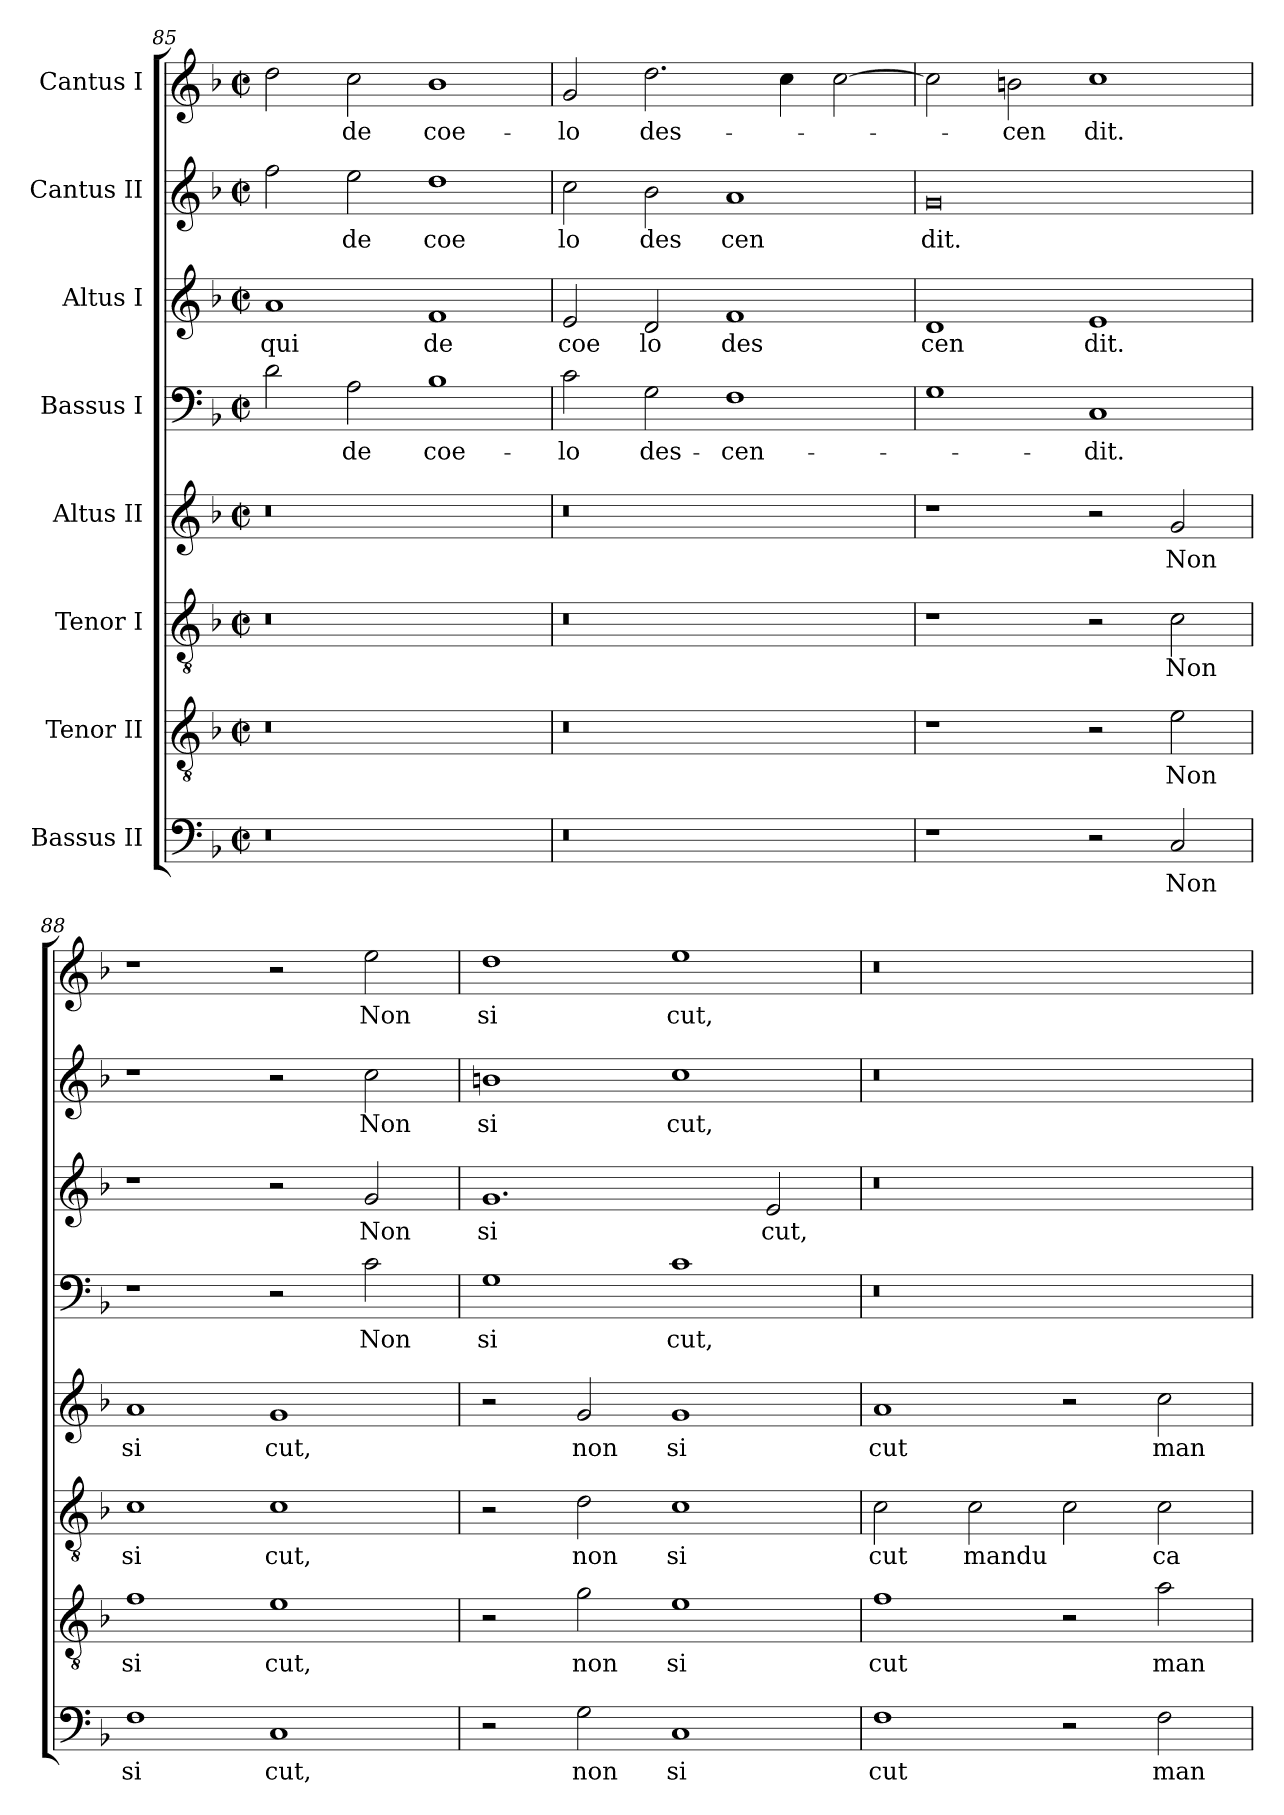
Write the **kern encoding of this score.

**kern	**text	**kern	**text	**kern	**text	**kern	**text	**kern	**text	**kern	**text	**kern	**text	**kern	**text
*part8	*part8	*part7	*part7	*part6	*part6	*part5	*part5	*part4	*part4	*part3	*part3	*part2	*part2	*part1	*part1
*staff8	*staff8	*staff7	*staff7	*staff6	*staff6	*staff5	*staff5	*staff4	*staff4	*staff3	*staff3	*staff2	*staff2	*staff1	*staff1
*I"Bassus II	*	*I"Tenor II	*	*I"Tenor I	*	*I"Altus II	*	*I"Bassus I	*	*I"Altus I	*	*I"Cantus II	*	*I"Cantus I	*
*clefF4	*	*clefGv2	*	*clefGv2	*	*clefG2	*	*clefF4	*	*clefG2	*	*clefG2	*	*clefG2	*
*k[b-]	*	*k[b-]	*	*k[b-]	*	*k[b-]	*	*k[b-]	*	*k[b-]	*	*k[b-]	*	*k[b-]	*
*F:	*	*F:	*	*F:	*	*F:	*	*F:	*	*F:	*	*F:	*	*F:	*
*M2/2	*	*M2/2	*	*M2/2	*	*M2/2	*	*M2/2	*	*M2/2	*	*M2/2	*	*M2/2	*
*met(c|)	*	*met(c|)	*	*met(c|)	*	*met(c|)	*	*met(c|)	*	*met(c|)	*	*met(c|)	*	*met(c|)	*
=85	=85	=85	=85	=85	=85	=85	=85	=85	=85	=85	=85	=85	=85	=85	=85
!	!	!	!	!	!	!	!	!	!	!	!LO:LY:b:cj	!	!	!	!
0r	.	0r	.	0r	.	0r	.	2d\	.	1a	qui	2ff\	.	2dd\	.
!	!	!	!	!	!	!	!	!	!LO:LY:b:cj	!	!	!	!LO:LY:b:cj	!	!LO:LY:b:cj
.	.	.	.	.	.	.	.	2A\	de	.	.	2ee\	de	2cc\	de
!	!	!	!	!	!	!	!	!	!LO:LY:b:cj	!	!LO:LY:b:cj	!	!LO:LY:b:cj	!	!LO:LY:b:cj
.	.	.	.	.	.	.	.	1B-	coe-	1f	de	1dd	coe	1b-	coe-
=86	=86	=86	=86	=86	=86	=86	=86	=86	=86	=86	=86	=86	=86	=86	=86
!	!	!	!	!	!	!	!	!	!LO:LY:b:cj	!	!LO:LY:b:cj	!	!LO:LY:b:cj	!	!LO:LY:b:cj
0r	.	0r	.	0r	.	0r	.	2c\	-lo	2e/	coe	2cc\	lo	2g/	-lo
!	!	!	!	!	!	!	!	!	!LO:LY:b:cj	!	!LO:LY:b:cj	!	!LO:LY:b:cj	!	!LO:LY:b
.	.	.	.	.	.	.	.	2G\	des-	2d/	lo	2b-\	des	2.dd\	des-
!	!	!	!	!	!	!	!	!	!LO:LY:b:cj	!	!LO:LY:b:cj	!	!LO:LY:b:cj	!	!
.	.	.	.	.	.	.	.	1F	-cen-	1f	des	1a	cen	.	.
.	.	.	.	.	.	.	.	.	.	.	.	.	.	4cc\	.
.	.	.	.	.	.	.	.	.	.	.	.	.	.	[<2cc\	.
!!LO:PB:g=z
=87	=87	=87	=87	=87	=87	=87	=87	=87	=87	=87	=87	=87	=87	=87	=87
!	!	!	!	!	!	!	!	!	!	!	!LO:LY:b:cj	!	!LO:LY:b:cj	!	!
1r	.	1r	.	1r	.	1r	.	1G	.	1d	cen	0g	dit.	2cc\]	.
!	!	!	!	!	!	!	!	!	!	!	!	!	!	!	!LO:LY:b:cj
.	.	.	.	.	.	.	.	.	.	.	.	.	.	2b\	-cen
!	!	!	!	!	!	!	!	!	!LO:LY:b:cj	!	!LO:LY:b:cj	!	!	!	!LO:LY:b:cj
2r	.	2r	.	2r	.	2r	.	1C	-dit.	1e	dit.	.	.	1cc	dit.
!	!LO:LY:b:cj	!	!LO:LY:b:cj	!	!LO:LY:b:cj	!	!LO:LY:b:cj	!	!	!	!	!	!	!	!
2C/	Non	2e\	Non	2c\	Non	2g/	Non	.	.	.	.	.	.	.	.
=88	=88	=88	=88	=88	=88	=88	=88	=88	=88	=88	=88	=88	=88	=88	=88
!	!LO:LY:b:cj	!	!LO:LY:b:cj	!	!LO:LY:b:cj	!	!LO:LY:b:cj	!	!	!	!	!	!	!	!
1F	si	1f	si	1c	si	1a	si	1r	.	1r	.	1r	.	1r	.
!	!LO:LY:b:cj	!	!LO:LY:b:cj	!	!LO:LY:b:cj	!	!LO:LY:b:cj	!	!	!	!	!	!	!	!
1C	cut,	1e	cut,	1c	cut,	1g	cut,	2r	.	2r	.	2r	.	2r	.
!	!	!	!	!	!	!	!	!	!LO:LY:b:cj	!	!LO:LY:b:cj	!	!LO:LY:b:cj	!	!LO:LY:b:cj
.	.	.	.	.	.	.	.	2c\	Non	2g/	Non	2cc\	Non	2ee\	Non
=89	=89	=89	=89	=89	=89	=89	=89	=89	=89	=89	=89	=89	=89	=89	=89
!	!	!	!	!	!	!	!	!	!LO:LY:b:cj	!	!LO:LY:b:cj	!	!LO:LY:b:cj	!	!LO:LY:b:cj
2r	.	2r	.	2r	.	2r	.	1G	si	1.g	si	1bn	si	1dd	si
!	!LO:LY:b:cj	!	!LO:LY:b:cj	!	!LO:LY:b:cj	!	!LO:LY:b:cj	!	!	!	!	!	!	!	!
2G\	non	2g\	non	2d\	non	2g/	non	.	.	.	.	.	.	.	.
!	!LO:LY:b:cj	!	!LO:LY:b:cj	!	!LO:LY:b:cj	!	!LO:LY:b:cj	!	!LO:LY:b:cj	!	!	!	!LO:LY:b:cj	!	!LO:LY:b:cj
1C	si	1e	si	1c	si	1g	si	1c	cut,	.	.	1cc	cut,	1ee	cut,
!	!	!	!	!	!	!	!	!	!	!	!LO:LY:b:cj	!	!	!	!
.	.	.	.	.	.	.	.	.	.	2e/	cut,	.	.	.	.
=90	=90	=90	=90	=90	=90	=90	=90	=90	=90	=90	=90	=90	=90	=90	=90
!	!LO:LY:b:cj	!	!LO:LY:b:cj	!	!LO:LY:b:cj	!	!LO:LY:b:cj	!	!	!	!	!	!	!	!
1F	cut	1f	cut	2c\	cut	1a	cut	0r	.	0r	.	0r	.	0r	.
!	!	!	!	!	!LO:LY:b:cj	!	!	!	!	!	!	!	!	!	!
.	.	.	.	2c\	mandu	.	.	.	.	.	.	.	.	.	.
2r	.	2r	.	2c\	.	2r	.	.	.	.	.	.	.	.	.
!	!LO:LY:b:cj	!	!LO:LY:b:cj	!	!LO:LY:b:cj	!	!LO:LY:b:cj	!	!	!	!	!	!	!	!
2F\	man	2a\	man	2c\	ca	2cc\	man	.	.	.	.	.	.	.	.
=	=	=	=	=	=	=	=	=	=	=	=	=	=	=	=
*-	*-	*-	*-	*-	*-	*-	*-	*-	*-	*-	*-	*-	*-	*-	*-
